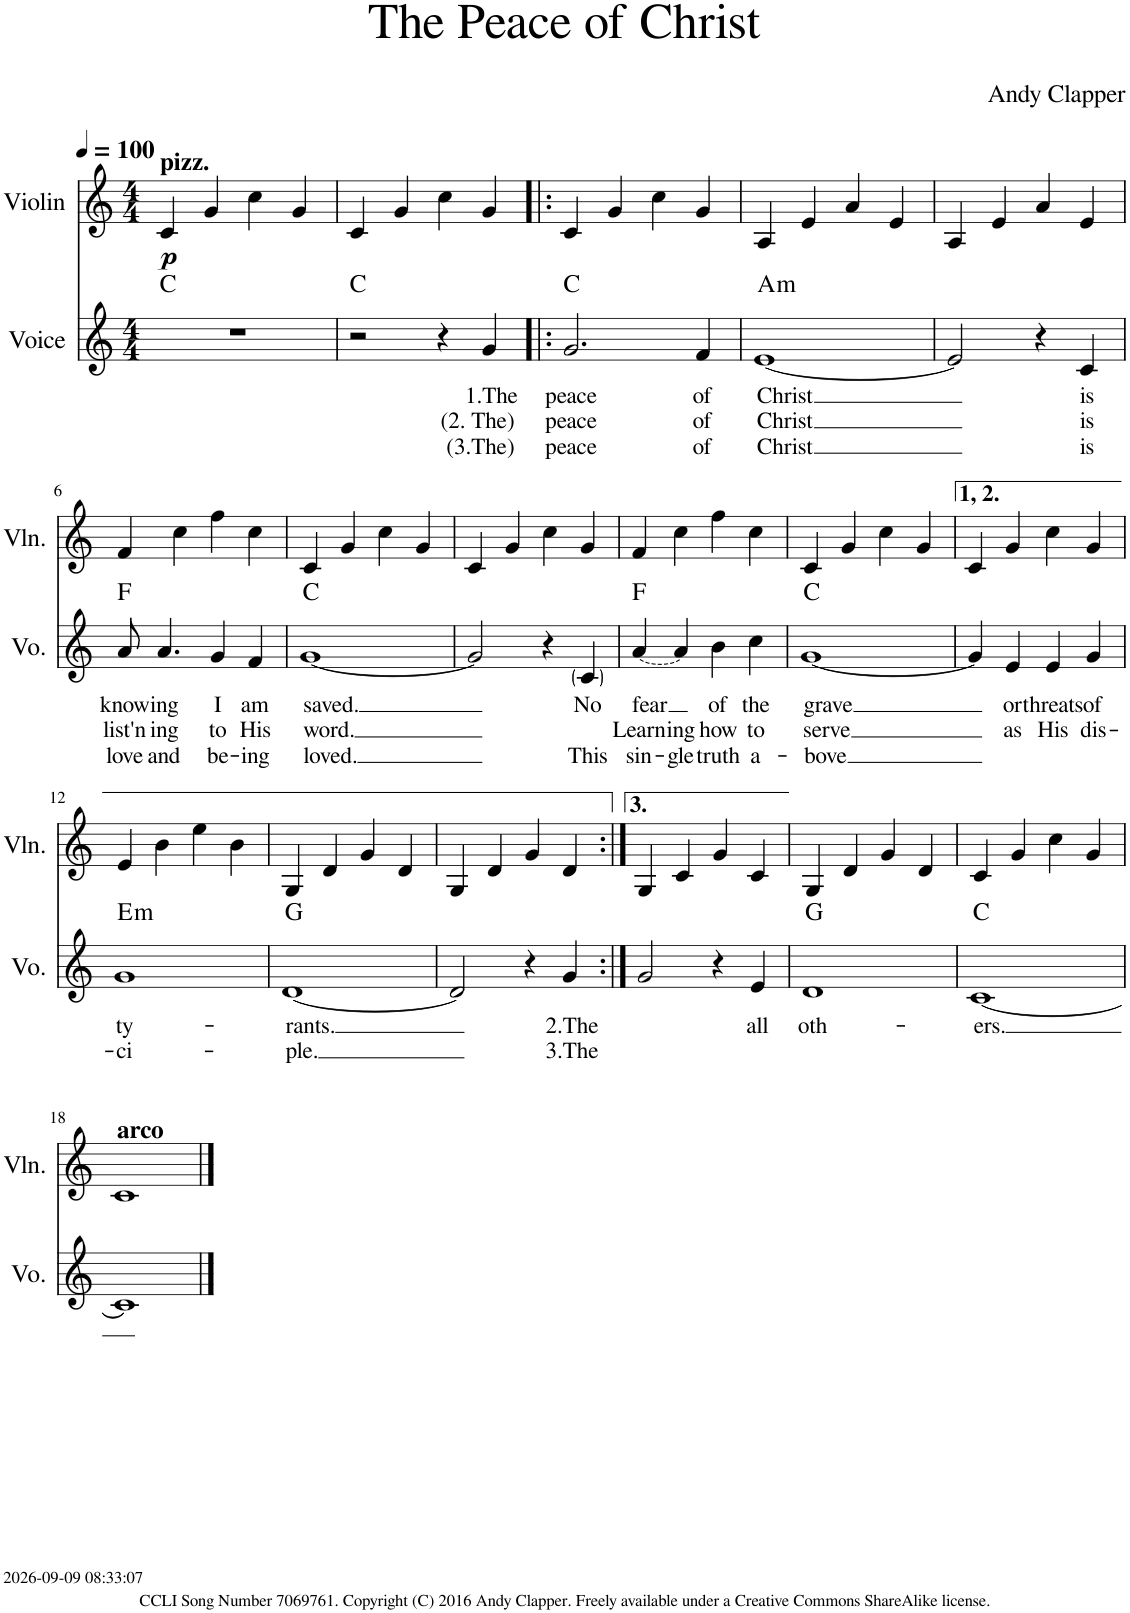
**kern	**text	**text	**text	**harte	**kern	**dynam
*part2	*part2	*part2	*part2	*part2	*part1	*part1
*staff2	*staff2	*staff2	*staff2	*	*staff1	*staff1
*I"Voice	*	*	*	*	*I"Violin	*
*I'Vo.	*	*	*	*	*I'Vln.	*
*clefG2	*	*	*	*	*clefG2	*
*k[]	*	*	*	*	*k[]	*
*M4/4	*	*	*	*	*M4/4	*
*MM100	*	*	*	*	*MM100	*
=1	=1	=1	=1	=1	=1	=1
!	!	!	!	!	!LO:TX:a:B:t=pizz.	!
!	!	!	!	!	!	!LO:DY:b
1r	.	.	.	C:maj	4c/	p
.	.	.	.	.	4g/	.
.	.	.	.	.	4cc\	.
.	.	.	.	.	4g/	.
=2	=2	=2	=2	=2	=2	=2
2r	.	.	.	C:maj	4c/	.
.	.	.	.	.	4g/	.
4r	.	.	.	.	4cc\	.
!	!LO:LY:b	!LO:LY:b	!LO:LY:b	!	!	!
4g/	1.The	(2. The)	(3.The)	.	4g/	.
=3!|:	=3!|:	=3!|:	=3!|:	=3!|:	=3!|:	=3!|:
!	!LO:LY:b	!LO:LY:b	!LO:LY:b	!	!	!
2.g/	peace	peace	peace	C:maj	4c/	.
.	.	.	.	.	4g/	.
.	.	.	.	.	4cc\	.
!	!LO:LY:b	!LO:LY:b	!LO:LY:b	!	!	!
4f/	of	of	of	.	4g/	.
=4	=4	=4	=4	=4	=4	=4
!	!LO:LY:b	!LO:LY:b	!LO:LY:b	!LO:H:kt=m	!	!
[1e	Christ	Christ	Christ	A:min	4A/	.
.	.	.	.	.	4e/	.
.	.	.	.	.	4a/	.
.	.	.	.	.	4e/	.
=5	=5	=5	=5	=5	=5	=5
2e/]	.	.	.	.	4A/	.
.	.	.	.	.	4e/	.
4r	.	.	.	.	4a/	.
!	!LO:LY:b	!LO:LY:b	!LO:LY:b	!	!	!
4c/	is	is	is	.	4e/	.
!!LO:LB:g=z
=6	=6	=6	=6	=6	=6	=6
!	!LO:LY:b	!LO:LY:b	!LO:LY:b	!	!	!
8a/	know-	list'n-	love	F:maj	4f/	.
!	!LO:LY:b	!LO:LY:b	!LO:LY:b	!	!	!
4.a/	-ing	-ing	and	.	.	.
.	.	.	.	.	4cc\	.
!	!LO:LY:b	!LO:LY:b	!LO:LY:b	!	!	!
4g/	I	to	be-	.	4ff\	.
!	!LO:LY:b	!LO:LY:b	!LO:LY:b	!	!	!
4f/	am	His	-ing	.	4cc\	.
=7	=7	=7	=7	=7	=7	=7
!	!LO:LY:b	!LO:LY:b	!LO:LY:b	!	!	!
[1g	saved.	word.	loved.	C:maj	4c/	.
.	.	.	.	.	4g/	.
.	.	.	.	.	4cc\	.
.	.	.	.	.	4g/	.
=8	=8	=8	=8	=8	=8	=8
2g/]	.	.	.	.	4c/	.
.	.	.	.	.	4g/	.
4r	.	.	.	.	4cc\	.
!	!LO:LY:b	!	!LO:LY:b	!	!	!
4c/	No	.	This	.	4g/	.
=9	=9	=9	=9	=9	=9	=9
!LO:T:dash	!LO:LY:b	!LO:LY:b	!LO:LY:b	!	!	!
[4a/	fear	Learn-	sin-	F:maj	4f/	.
!	!	!LO:LY:b	!LO:LY:b	!	!	!
4a/]	.	-ing	-gle	.	4cc\	.
!	!LO:LY:b	!LO:LY:b	!LO:LY:b	!	!	!
4b\	of	how	truth	.	4ff\	.
!	!LO:LY:b	!LO:LY:b	!LO:LY:b	!	!	!
4cc\	the	to	a-	.	4cc\	.
=10	=10	=10	=10	=10	=10	=10
!	!LO:LY:b	!LO:LY:b	!LO:LY:b	!	!	!
[1g	grave	serve	-bove	C:maj	4c/	.
.	.	.	.	.	4g/	.
.	.	.	.	.	4cc\	.
.	.	.	.	.	4g/	.
=11	=11	=11	=11	=11	=11	=11
4g/]	.	.	.	.	4c/	.
!	!LO:LY:b	!LO:LY:b	!	!	!	!
4e/	or	as	.	.	4g/	.
!	!LO:LY:b	!LO:LY:b	!	!	!	!
4e/	threats	His	.	.	4cc\	.
!	!LO:LY:b	!LO:LY:b	!	!	!	!
4g/	of	dis-	.	.	4g/	.
!!LO:LB:g=z
=12	=12	=12	=12	=12	=12	=12
!	!LO:LY:b	!LO:LY:b	!	!LO:H:kt=m	!	!
1g	ty-	-ci-	.	E:min	4e/	.
.	.	.	.	.	4b\	.
.	.	.	.	.	4ee\	.
.	.	.	.	.	4b\	.
=13	=13	=13	=13	=13	=13	=13
!	!LO:LY:b	!LO:LY:b	!	!	!	!
[1d	-rants.	-ple.	.	G:maj	4G/	.
.	.	.	.	.	4d/	.
.	.	.	.	.	4g/	.
.	.	.	.	.	4d/	.
=14	=14	=14	=14	=14	=14	=14
2d/]	.	.	.	.	4G/	.
.	.	.	.	.	4d/	.
4r	.	.	.	.	4g/	.
!	!LO:LY:b	!LO:LY:b	!	!	!	!
4g/	2.The	3.The	.	.	4d/	.
=15:|!	=15:|!	=15:|!	=15:|!	=15:|!	=15:|!	=15:|!
2g/	.	.	.	.	4G/	.
.	.	.	.	.	4c/	.
4r	.	.	.	.	4g/	.
!	!LO:LY:b	!	!	!	!	!
4e/	all	.	.	.	4c/	.
=16	=16	=16	=16	=16	=16	=16
!	!LO:LY:b	!	!	!	!	!
1d	oth-	.	.	G:maj	4G/	.
.	.	.	.	.	4d/	.
.	.	.	.	.	4g/	.
.	.	.	.	.	4d/	.
=17	=17	=17	=17	=17	=17	=17
!	!LO:LY:b	!	!	!	!	!
[1c	-ers.	.	.	C:maj	4c/	.
.	.	.	.	.	4g/	.
.	.	.	.	.	4cc\	.
.	.	.	.	.	4g/	.
!!LO:LB:g=z
=18	=18	=18	=18	=18	=18	=18
!	!	!	!	!	!LO:TX:a:B:t=arco	!
1c]	.	.	.	.	1c	.
==	==	==	==	==	==	==
*-	*-	*-	*-	*-	*-	*-
